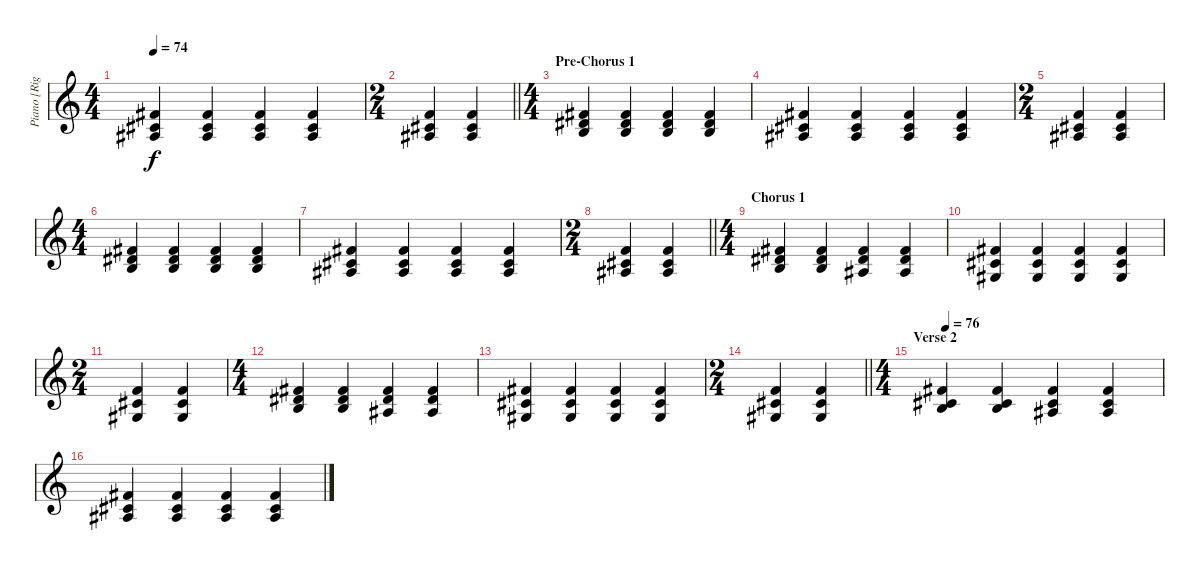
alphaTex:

\track ("Piano [Right Hand]" "Piano [Rig") {instrument acousticgrandpiano}
\staff {score}
\tuning (E5 B4 G4 D4 A3 E2) {hide}
\ts (4 4)
\tempo 74
\clef g2
\ks c
(4.4 4.5 18.6).4{dy f} (4.4 4.5 18.6).4 (4.4 4.5 18.6).4 (4.4 4.5 18.6).4 |
\ts (2 4)
\barLineRight lightlight
(3.4 4.5 18.6).4 (3.4 4.5 18.6).4 |
\ts (4 4)
\section ("" "Pre-Chorus 1")
(4.4 6.5 19.6).4 (4.4 6.5 19.6).4 (4.4 6.5 19.6).4 (4.4 6.5 19.6).4 |
(4.4 4.5 18.6).4 (4.4 4.5 18.6).4 (4.4 4.5 18.6).4 (4.4 4.5 18.6).4 |
\ts (2 4)
(3.4 4.5 18.6).4 (3.4 4.5 18.6).4 |
\ts (4 4)
(4.4 6.5 19.6).4 (4.4 6.5 19.6).4 (4.4 6.5 19.6).4 (4.4 6.5 19.6).4 |
(4.4 4.5 18.6).4 (4.4 4.5 18.6).4 (4.4 4.5 18.6).4 (4.4 4.5 18.6).4 |
\ts (2 4)
\barLineRight lightlight
(3.4 4.5 18.6).4 (3.4 4.5 18.6).4 |
\ts (4 4)
\section ("" "Chorus 1")
(4.4 6.5 19.6).4 (4.4 6.5 19.6).4 (4.4 6.5 18.6).4 (4.4 6.5 18.6).4 |
(4.4 4.5 16.6).4 (4.4 4.5 16.6).4 (4.4 4.5 16.6).4 (4.4 4.5 16.6).4 |
\ts (2 4)
(3.4 4.5 16.6).4 (3.4 4.5 16.6).4 |
\ts (4 4)
(4.4 6.5 19.6).4 (4.4 6.5 19.6).4 (4.4 6.5 18.6).4 (4.4 6.5 18.6).4 |
(4.4 4.5 16.6).4 (4.4 4.5 16.6).4 (4.4 4.5 16.6).4 (4.4 4.5 16.6).4 |
\ts (2 4)
\barLineRight lightlight
(3.4 4.5 16.6).4 (3.4 4.5 16.6).4 |
\ts (4 4)
\section ("" "Verse 2")
\tempo 76
(4.4 4.5 19.6).4 (4.4 4.5 19.6).4 (4.4 4.5 18.6).4 (4.4 4.5 18.6).4 |
(4.4 4.5 18.6).4 (4.4 4.5 18.6).4 (4.4 4.5 18.6).4 (4.4 4.5 18.6).4
